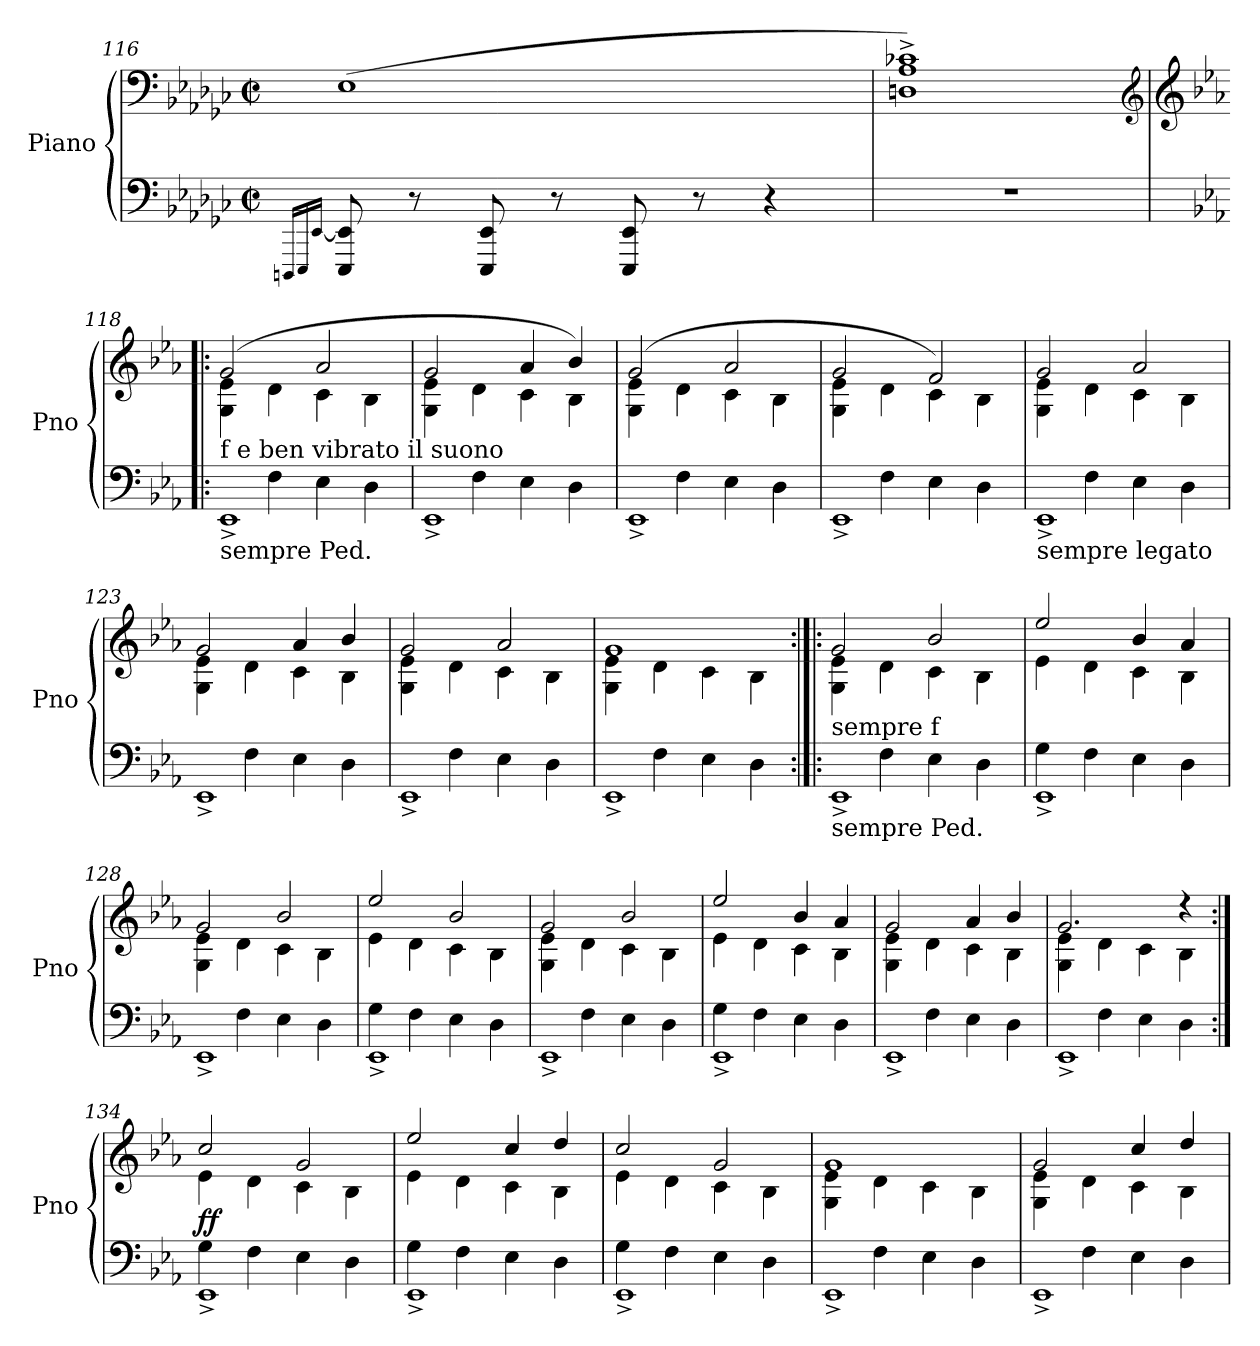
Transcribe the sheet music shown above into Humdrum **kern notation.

**kern	**kern	**dynam
*part1	*part1	*part1
*staff2	*staff1	*staff1/2
*I"Piano	*	*
*I'Pno	*	*
*clefF4	*clefF4	*
*k[b-e-a-d-g-c-]	*k[b-e-a-d-g-c-]	*
*G-:	*G-:	*
*M2/2	*M2/2	*
*met(c|)	*met(c|)	*
=116	=116	=116
16qDDDn/LL	.	.
16qEEE-/	.	.
[16qEE-/JJ	.	.
8EEE-/ 8EE-/]	(1E-	.
8r	.	.
8EEE-/ 8EE-/	.	.
8r	.	.
8EEE-/ 8EE-/	.	.
8r	.	.
4r	.	.
=117	=117	=117
1r	1Dn^ 1A-^ 1c-X^)	.
*	*clefG2	*
!!LO:LB:g=z
=118!|:	=118!|:	=118!|:
*	*clefG2	*
*k[b-e-a-]	*k[b-e-a-]	*
*E-:	*E-:	*
*^	*^	*
!LO:TX:b:t=sempre Ped.	!	!	!	!
!LO:TX:a:t=f e ben vibrato il suono	!	!	!	!
4ryy	1EE-^	(2g/	(4G\ 4e-\	.
4F\	.	.	4d\	.
4E-\	.	2a-/	4c\	.
4D\)	.	.	4B-\	.
=119	=119	=119	=119	=119
4ryy	1EE-^	2g/	(4G\ 4e-\	.
4F\	.	.	4d\	.
4E-\	.	4a-/	4c\	.
4D\)	.	4b-/)	4B-\	.
=120	=120	=120	=120	=120
4ryy	1EE-^	(2g/	(4G\ 4e-\	.
4F\	.	.	4d\	.
4E-\	.	2a-/	4c\	.
4D\)	.	.	4B-\	.
=121	=121	=121	=121	=121
4ryy	1EE-^	2g/	(4G\ 4e-\	.
4F\	.	.	4d\	.
4E-\	.	2f/)	4c\	.
4D\)	.	.	4B-\	.
=122	=122	=122	=122	=122
!LO:TX:b:t=sempre legato	!	!	!	!
4ryy	1EE-^	2g/	4G\ 4e-\	.
4F\	.	.	4d\	.
4E-\	.	2a-/	4c\	.
4D\	.	.	4B-\	.
=123	=123	=123	=123	=123
4ryy	1EE-^	2g/	4G\ 4e-\	.
4F\	.	.	4d\	.
4E-\	.	4a-/	4c\	.
4D\	.	4b-/	4B-\	.
!!LO:LB:g=z	!!
=124	=124	=124	=124	=124
4ryy	1EE-^	2g/	4G\ 4e-\	.
4F\	.	.	4d\	.
4E-\	.	2a-/	4c\	.
4D\	.	.	4B-\	.
=125	=125	=125	=125	=125
4ryy	1EE-^	1g	4G\ 4e-\	.
4F\	.	.	4d\	.
4E-\	.	.	4c\	.
4D\	.	.	4B-\	.
=126:|!|:	=126:|!|:	=126:|!|:	=126:|!|:	=126:|!|:
!LO:TX:b:t=sempre Ped.	!	!	!	!
!LO:TX:a:t=sempre f	!	!	!	!
4ryy	1EE-^	2g/	4G\ 4e-\	.
4F\	.	.	4d\	.
4E-\	.	2b-/	4c\	.
4D\	.	.	4B-\	.
=127	=127	=127	=127	=127
4G\	1EE-^	2ee-/	4e-\	.
4F\	.	.	4d\	.
4E-\	.	4b-/	4c\	.
4D\	.	4a-/	4B-\	.
=128	=128	=128	=128	=128
4ryy	1EE-^	2g/	4G\ 4e-\	.
4F\	.	.	4d\	.
4E-\	.	2b-/	4c\	.
4D\	.	.	4B-\	.
=129	=129	=129	=129	=129
4G\	1EE-^	2ee-/	4e-\	.
4F\	.	.	4d\	.
4E-\	.	2b-/	4c\	.
4D\	.	.	4B-\	.
!!LO:LB:g=z	!!
=130	=130	=130	=130	=130
4ryy	1EE-^	2g/	4G\ 4e-\	.
4F\	.	.	4d\	.
4E-\	.	2b-/	4c\	.
4D\	.	.	4B-\	.
=131	=131	=131	=131	=131
4G\	1EE-^	2ee-/	4e-\	.
4F\	.	.	4d\	.
4E-\	.	4b-/	4c\	.
4D\	.	4a-/	4B-\	.
=132	=132	=132	=132	=132
4ryy	1EE-^	2g/	4G\ 4e-\	.
4F\	.	.	4d\	.
4E-\	.	4a-/	4c\	.
4D\	.	4b-/	4B-\	.
=133	=133	=133	=133	=133
4ryy	1EE-^	2.g/	4G\ 4e-\	.
4F\	.	.	4d\	.
4E-\	.	.	4c\	.
4D\	.	4r	4B-\	.
=134:|!	=134:|!	=134:|!	=134:|!	=134:|!
!	!	!	!	!LO:DY:b
4G\	1EE-^	2cc/	4e-\	ff
4F\	.	.	4d\	.
4E-\	.	2g/	4c\	.
4D\	.	.	4B-\	.
=135	=135	=135	=135	=135
4G\	1EE-^	2ee-/	4e-\	.
4F\	.	.	4d\	.
4E-\	.	4cc/	4c\	.
4D\	.	4dd/	4B-\	.
!!LO:PB:g=z	!!
=136	=136	=136	=136	=136
4G\	1EE-^	2cc/	4e-\	.
4F\	.	.	4d\	.
4E-\	.	2g/	4c\	.
4D\	.	.	4B-\	.
=137	=137	=137	=137	=137
4ryy	1EE-^	1g	4G\ 4e-\	.
4F\	.	.	4d\	.
4E-\	.	.	4c\	.
4D\	.	.	4B-\	.
=138	=138	=138	=138	=138
4ryy	1EE-^	2g/	4G\ 4e-\	.
4F\	.	.	4d\	.
4E-\	.	4cc/	4c\	.
4D\	.	4dd/	4B-\	.
*v	*v	*	*	*
*	*v	*v	*
=	=	=
*-	*-	*-
